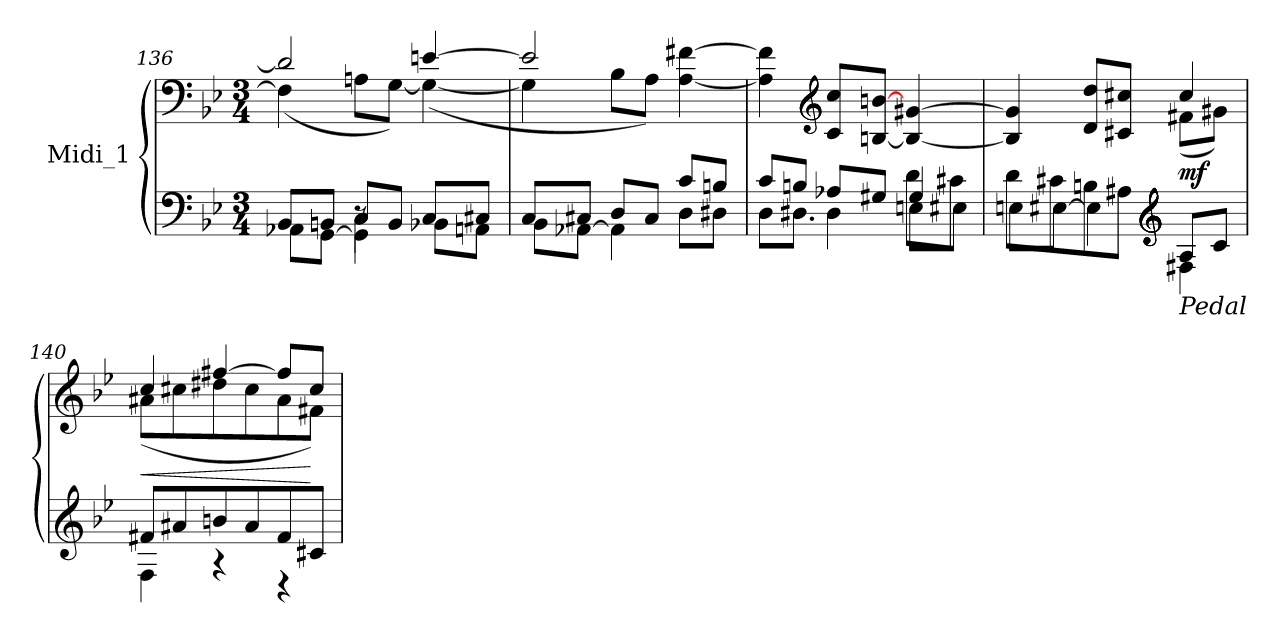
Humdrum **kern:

**kern	**kern	**dynam
*part1	*part1	*part1
*staff2	*staff1	*staff1/2
*I"Midi_1	*	*
!!LO:LB:g=z
*clefF4	*clefF4	*
*k[b-e-]	*k[b-e-]	*
*B-:	*B-:	*
*M3/4	*M3/4	*
=136	=136	=136
*^	*^	*
*	*^	*	*	*
*	*	*^	*	*	*
4ryy	8BB-i/L	8AA-X\L	4ryy	2d/]	(<4F\]	.
.	8BBn/J	[8GG\J	.	.	.	.
8r	8C/L	4GG\]	4C\	.	8Ani\L	.
8ryy	8BB/J	.	.	.	[8G\J)	.
4ryy	8C/L	8BB-i\L	4ryy	[4en/	(<4G\_	.
.	8C#X/J	8AAn\J	.	.	.	.
=137	=137	=137	=137	=137	=137	=137
2ryy	8C/L	8BB-\L	2ryy	2e/]	4G\]	.
.	8C#X/J	[8AA-X\J	.	.	.	.
.	8D/L	4AA-\]	.	.	8B-\L	.
.	8C#/J	.	.	.	8A\J)	.
4ryy	8c/L	8D\L	4ryy	[4A\ [4f#X\	4ryy	.
.	8Bn/J	8D#X\J	.	.	.	.
=138	=138	=138	=138	=138	=138	=138
4ryy	4ryy	8D\L	8c/L	4A\] 4f#\]	4ryy	.
.	.	8.D#X\J	8Bn/J	.	.	.
*	*	*	*	*clefG2	*	*
4ryy	8A-X/L	.	4D#\	8c/ 8cc/L	4ryy	.
.	.	16ryy	.	.	.	.
.	8G#X/J	8ryy	.	[8Bn/ [8bn/J	.	.
4ryy	(>8d\L	8En\L	4G#/	4B/_ [4g#X/	4ryy	.
.	8c#X\J	8E#X\J	.	.	.	.
!!LO:PB:g=z	!!
=139	=139	=139	=139	=139	=139	=139
2ryy	8d\L	8En\L	2ryy	4B/] 4g#/]	2ryy	.
.	8c#X\	[8E#X\J	.	.	.	.
.	8Bn\	4E#\]	.	8d/ 8dd/L	.	.
.	8A#X\J	.	.	8c#X/ 8cc#X/J)	.	.
*clefG2	*	*	*	*	*	*
!LO:TX:b:i:t=Pedal	!	!	!	!	!	!
!	!	!	!	!	!	!LO:DY:b
4ryy	8A#/L	4F#X\	4ryy	4cc#/	(<8f#X\L	mf
.	8c#/J	.	.	.	8g#X\J)	.
*	*v	*v	*v	*	*	*
!!LO:LB:g=z	!!
=140	=140	=140	=140	=140
!	!	!	!	!LO:HP:b
8f#X/L	4F\	4cc/	(<8a#X\L	<
8a#X/	.	.	8cc#X\	.
8bn/	4r	[4ff#X/	8dd#X\	.
8a#/	.	.	8cc#\	.
8f#/	4r	8ff#/L]	8a#\	.
8c#X/J	.	8cc#/J	8f#X\J)	[
*v	*v	*	*	*
*	*v	*v	*
=	=	=
*-	*-	*-
